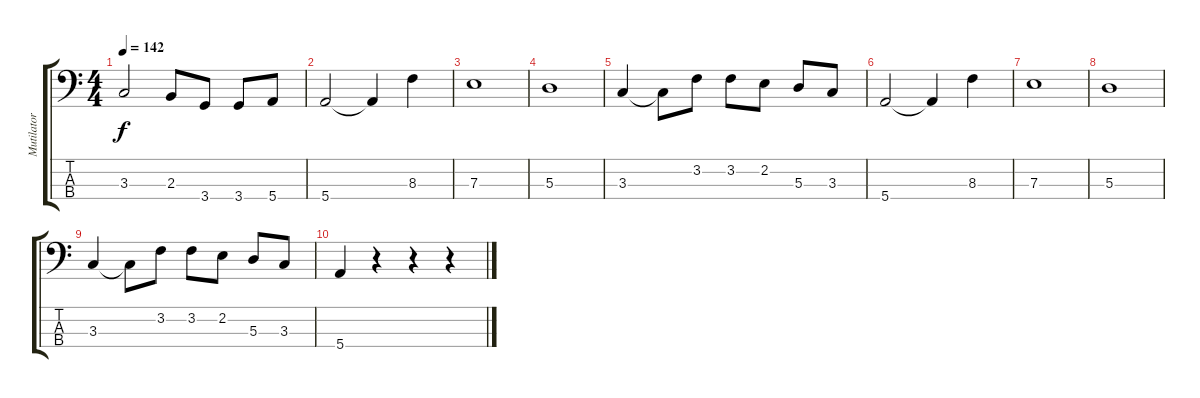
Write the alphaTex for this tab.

\track ("Mutilator" "Mutilator") {instrument electricbassfinger}
\staff {score tabs}
\tuning (G2 D2 A1 E1) {hide}
\ts (4 4)
\tempo 142
\clef f4
\ks c
3.3.2{dy f} 2.3.8 3.4.8 3.4.8 5.4.8 |
5.4.2 5.4{t}.4 8.3.4 |
7.3.1 |
5.3.1 |
3.3.4 3.3{t}.8 3.2.8 3.2.8 2.2.8 5.3.8 3.3.8 |
5.4.2 5.4{t}.4 8.3.4 |
7.3.1 |
5.3.1 |
3.3.4 3.3{t}.8 3.2.8 3.2.8 2.2.8 5.3.8 3.3.8 |
5.4.4 r.4 r.4 r.4
